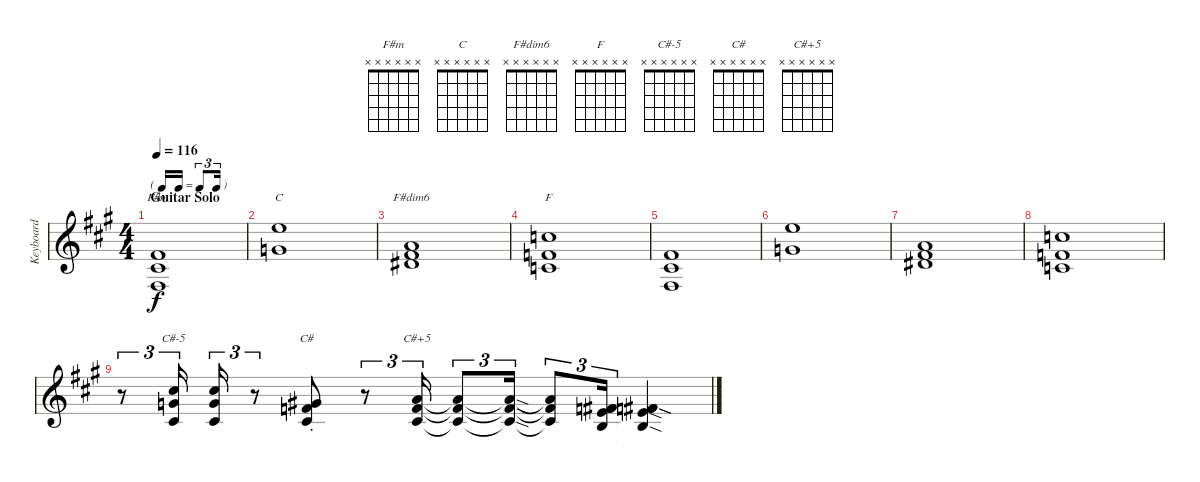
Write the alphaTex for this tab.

\track ("Keyboard" "Keyboard") {instrument pad2warm}
\staff {score}
\tuning (E4 B3 G3 D3 A2 E2) {hide}
\chord ("F#m" x x x x x x)
\chord ("C" x x x x x x)
\chord ("F#dim6" x x x x x x)
\chord ("F" x x x x x x)
\chord ("C#-5" x x x x x x)
\chord ("C#" x x x x x x)
\chord ("C#+5" x x x x x x)
\ts (4 4)
\tf triplet16th
\section ("" "Guitar Solo")
\tempo 116
\clef g2
\ks f#minor
(2.1 2.2 4.4).1{ch "F#m" dy f instrument pad2warm} |
(12.1 12.3).1{ch "C"} |
(5.1 7.2 8.3).1{ch "F#dim6"} |
(8.1 10.3 10.4).1{ch "F"} |
(2.1 2.2 4.4).1 |
(12.1 12.3).1 |
(5.1 7.2 8.3).1 |
(8.1 10.3 10.4).1 |
r.8{tu (3 2) volume 12 instrument electricpiano2} (14.2 12.3 11.4).16{tu (3 2) ch "C#-5"} (14.2 12.3 11.4).16{tu (3 2)} r.8{tu (3 2)} (9.2{st} 10.3{st} 11.4{st}).8{ch "C#"} r.8{tu (3 2)} (10.2 10.3 11.4).16{tu (3 2) ch "C#+5"} (10.2{t} 10.3{t} 11.4{t}).8{tu (3 2)} (10.2{sod t} 10.3{sod t} 11.4{sod t}).16{tu (3 2)} (10.2{t} 10.3{t} 11.4{t}).8{tu (3 2)} (2.1 6.2 9.3 9.4).16{tu (3 2)} (2.1{sod t} 6.2{sod t} 9.3{sod t} 9.4{sod t}).4
